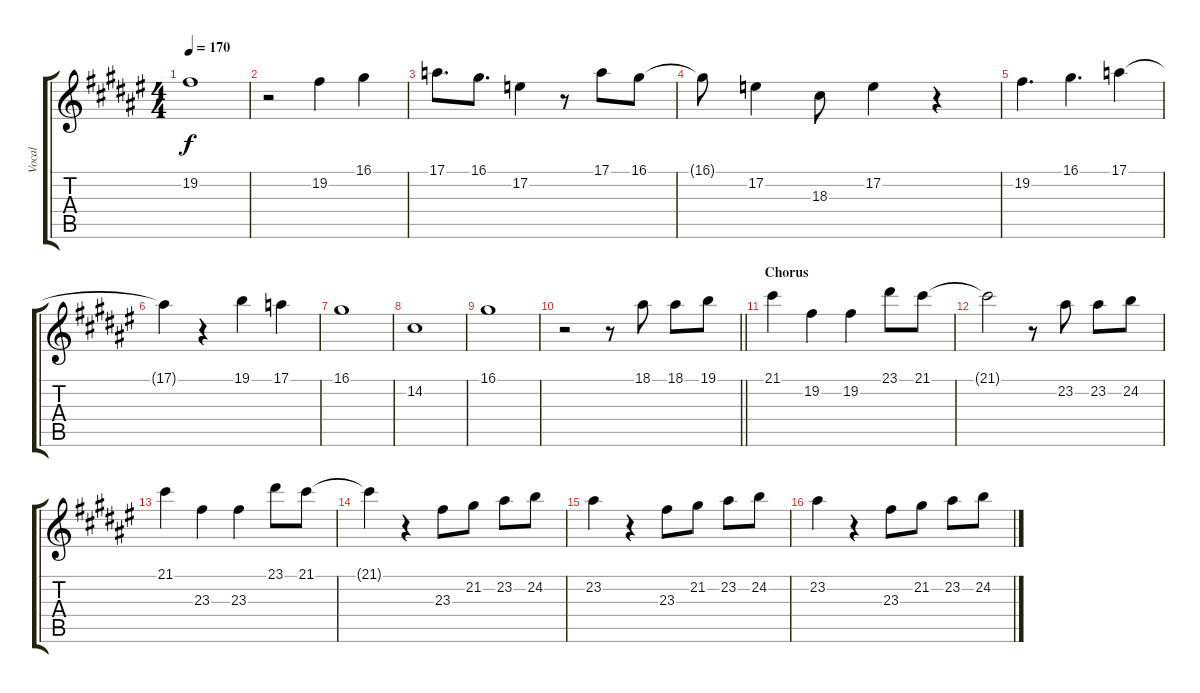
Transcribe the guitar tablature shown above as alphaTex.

\track ("Vocal" "Vocal") {instrument sopranosax}
\staff {score tabs}
\tuning (E4 B3 G3 D3 A2 E2) {hide}
\ts (4 4)
\tempo 170
\clef g2
\ks f#
19.2.1{dy f} |
r.2 19.2.4 16.1.4 |
17.1.8{d} 16.1.8{d} 17.2.4 r.8 17.1.8 16.1.8 |
16.1{t}.8 17.2.4 18.3.8 17.2.4 r.4 |
19.2.4{d} 16.1.4{d} 17.1.4 |
17.1{t}.4 r.4 19.1.4 17.1.4 |
16.1.1 |
14.2.1 |
16.1.1 |
\barLineRight lightlight
r.2 r.8 18.1.8 18.1.8 19.1.8 |
\section ("" "Chorus")
21.1.4 19.2.4 19.2.4 23.1.8 21.1.8 |
21.1{t}.2 r.8 23.2.8 23.2.8 24.2.8 |
21.1.4 23.3.4 23.3.4 23.1.8 21.1.8 |
21.1{t}.4 r.4 23.3.8 21.2.8 23.2.8 24.2.8 |
23.2.4 r.4 23.3.8 21.2.8 23.2.8 24.2.8 |
23.2.4 r.4 23.3.8 21.2.8 23.2.8 24.2.8
